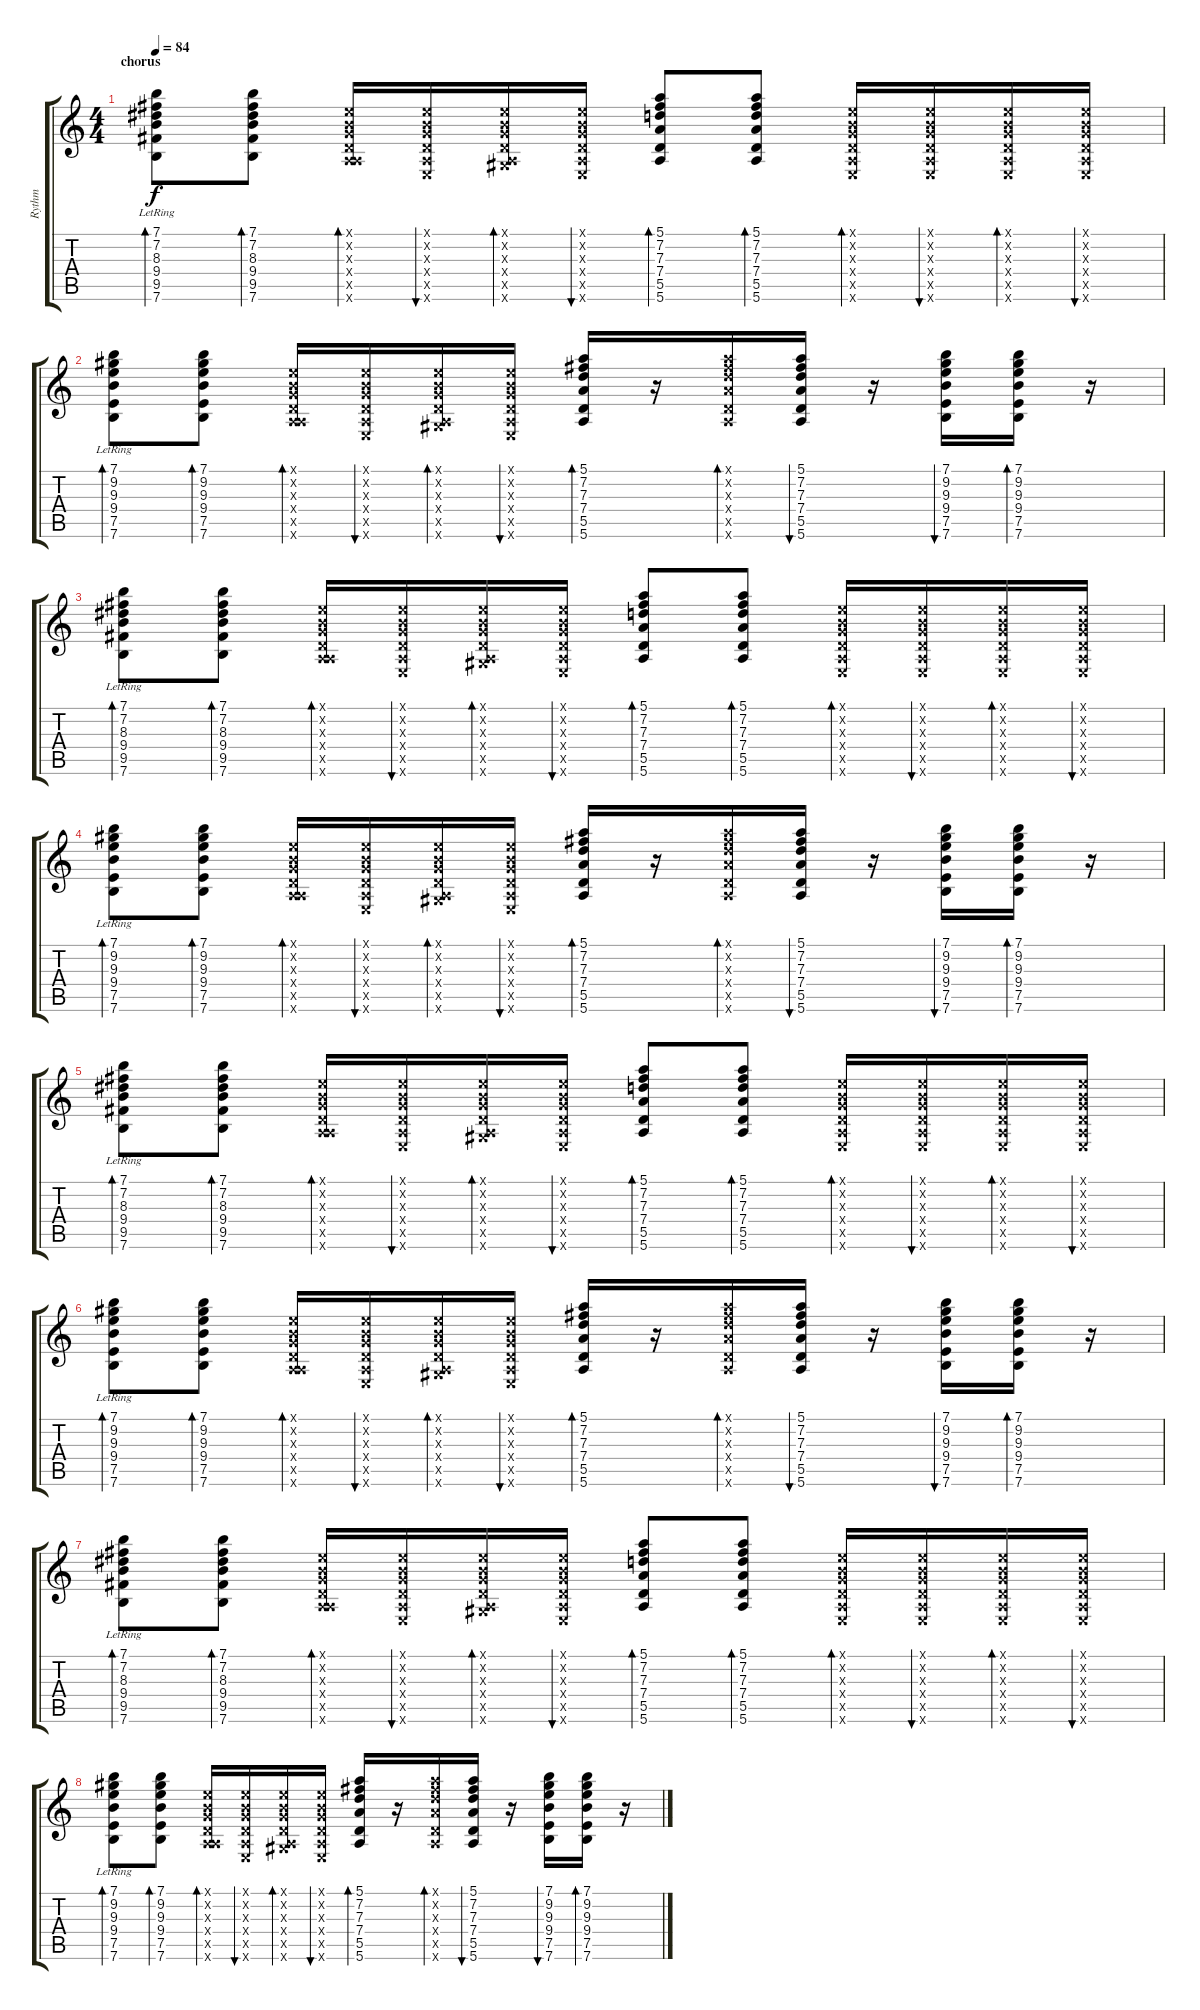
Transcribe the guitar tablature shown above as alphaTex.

\track ("Rythm" "Rythm") {instrument acousticguitarsteel}
\staff {score tabs}
\tuning (E4 B3 G3 D3 A2 E2) {hide}
\ts (4 4)
\section ("" "chorus")
\tempo 84
\clef g2
\ks c
(7.1 7.2 8.3 9.4 9.5 7.6{lr}).8{bd 30 dy f} (7.1 7.2 8.3 9.4 9.5 7.6).8{bd 30} (0.1{x} 0.2{x} 0.3{x} 0.4{x} 0.5{x} 5.6{x}).16{bd 30} (0.1{x} 0.2{x} 0.3{x} 0.4{x} 0.5{x} 0.6{x}).16{bu 30} (0.1{x} 0.2{x} 0.3{x} 0.4{x} 0.5{x} 4.6{x}).16{bd 30} (0.1{x} 0.2{x} 0.3{x} 0.4{x} 0.5{x} 0.6{x}).16{bu 30} (5.1 7.2 7.3 7.4 5.5 5.6).8{bd 30} (5.1 7.2 7.3 7.4 5.5 5.6).8{bd 30} (0.1{x} 0.2{x} 0.3{x} 0.4{x} 0.5{x} 0.6{x}).16{bd 30} (0.1{x} 0.2{x} 0.3{x} 0.4{x} 0.5{x} 0.6{x}).16{bu 30} (0.1{x} 0.2{x} 0.3{x} 0.4{x} 0.5{x} 0.6{x}).16{bd 30} (0.1{x} 0.2{x} 0.3{x} 0.4{x} 0.5{x} 0.6{x}).16{bu 30} |
(7.1 9.2 9.3 9.4 7.5 7.6{lr}).8{bd 30} (7.1 9.2 9.3 9.4 7.5 7.6).8{bd 30} (0.1{x} 0.2{x} 0.3{x} 0.4{x} 0.5{x} 5.6{x}).16{bd 30} (0.1{x} 0.2{x} 0.3{x} 0.4{x} 0.5{x} 0.6{x}).16{bu 30} (0.1{x} 0.2{x} 0.3{x} 0.4{x} 0.5{x} 4.6{x}).16{bd 30} (0.1{x} 0.2{x} 0.3{x} 0.4{x} 0.5{x} 0.6{x}).16{bu 30} (5.1 7.2 7.3 7.4 5.5 5.6).16{bd 30} r.16 (5.1{x} 7.2{x} 7.3{x} 7.4{x} 5.5{x} 5.6{x}).16{bd 30} (5.1 7.2 7.3 7.4 5.5 5.6).16{bu 30} r.16 (7.1 9.2 9.3 9.4 7.5 7.6).16{bu 30} (7.1 9.2 9.3 9.4 7.5 7.6).16{bd 30} r.16 |
(7.1 7.2 8.3 9.4 9.5 7.6{lr}).8{bd 30} (7.1 7.2 8.3 9.4 9.5 7.6).8{bd 30} (0.1{x} 0.2{x} 0.3{x} 0.4{x} 0.5{x} 5.6{x}).16{bd 30} (0.1{x} 0.2{x} 0.3{x} 0.4{x} 0.5{x} 0.6{x}).16{bu 30} (0.1{x} 0.2{x} 0.3{x} 0.4{x} 0.5{x} 4.6{x}).16{bd 30} (0.1{x} 0.2{x} 0.3{x} 0.4{x} 0.5{x} 0.6{x}).16{bu 30} (5.1 7.2 7.3 7.4 5.5 5.6).8{bd 30} (5.1 7.2 7.3 7.4 5.5 5.6).8{bd 30} (0.1{x} 0.2{x} 0.3{x} 0.4{x} 0.5{x} 0.6{x}).16{bd 30} (0.1{x} 0.2{x} 0.3{x} 0.4{x} 0.5{x} 0.6{x}).16{bu 30} (0.1{x} 0.2{x} 0.3{x} 0.4{x} 0.5{x} 0.6{x}).16{bd 30} (0.1{x} 0.2{x} 0.3{x} 0.4{x} 0.5{x} 0.6{x}).16{bu 30} |
(7.1 9.2 9.3 9.4 7.5 7.6{lr}).8{bd 30} (7.1 9.2 9.3 9.4 7.5 7.6).8{bd 30} (0.1{x} 0.2{x} 0.3{x} 0.4{x} 0.5{x} 5.6{x}).16{bd 30} (0.1{x} 0.2{x} 0.3{x} 0.4{x} 0.5{x} 0.6{x}).16{bu 30} (0.1{x} 0.2{x} 0.3{x} 0.4{x} 0.5{x} 4.6{x}).16{bd 30} (0.1{x} 0.2{x} 0.3{x} 0.4{x} 0.5{x} 0.6{x}).16{bu 30} (5.1 7.2 7.3 7.4 5.5 5.6).16{bd 30} r.16 (5.1{x} 7.2{x} 7.3{x} 7.4{x} 5.5{x} 5.6{x}).16{bd 30} (5.1 7.2 7.3 7.4 5.5 5.6).16{bu 30} r.16 (7.1 9.2 9.3 9.4 7.5 7.6).16{bu 30} (7.1 9.2 9.3 9.4 7.5 7.6).16{bd 30} r.16 |
(7.1 7.2 8.3 9.4 9.5 7.6{lr}).8{bd 30} (7.1 7.2 8.3 9.4 9.5 7.6).8{bd 30} (0.1{x} 0.2{x} 0.3{x} 0.4{x} 0.5{x} 5.6{x}).16{bd 30} (0.1{x} 0.2{x} 0.3{x} 0.4{x} 0.5{x} 0.6{x}).16{bu 30} (0.1{x} 0.2{x} 0.3{x} 0.4{x} 0.5{x} 4.6{x}).16{bd 30} (0.1{x} 0.2{x} 0.3{x} 0.4{x} 0.5{x} 0.6{x}).16{bu 30} (5.1 7.2 7.3 7.4 5.5 5.6).8{bd 30} (5.1 7.2 7.3 7.4 5.5 5.6).8{bd 30} (0.1{x} 0.2{x} 0.3{x} 0.4{x} 0.5{x} 0.6{x}).16{bd 30} (0.1{x} 0.2{x} 0.3{x} 0.4{x} 0.5{x} 0.6{x}).16{bu 30} (0.1{x} 0.2{x} 0.3{x} 0.4{x} 0.5{x} 0.6{x}).16{bd 30} (0.1{x} 0.2{x} 0.3{x} 0.4{x} 0.5{x} 0.6{x}).16{bu 30} |
(7.1 9.2 9.3 9.4 7.5 7.6{lr}).8{bd 30} (7.1 9.2 9.3 9.4 7.5 7.6).8{bd 30} (0.1{x} 0.2{x} 0.3{x} 0.4{x} 0.5{x} 5.6{x}).16{bd 30} (0.1{x} 0.2{x} 0.3{x} 0.4{x} 0.5{x} 0.6{x}).16{bu 30} (0.1{x} 0.2{x} 0.3{x} 0.4{x} 0.5{x} 4.6{x}).16{bd 30} (0.1{x} 0.2{x} 0.3{x} 0.4{x} 0.5{x} 0.6{x}).16{bu 30} (5.1 7.2 7.3 7.4 5.5 5.6).16{bd 30} r.16 (5.1{x} 7.2{x} 7.3{x} 7.4{x} 5.5{x} 5.6{x}).16{bd 30} (5.1 7.2 7.3 7.4 5.5 5.6).16{bu 30} r.16 (7.1 9.2 9.3 9.4 7.5 7.6).16{bu 30} (7.1 9.2 9.3 9.4 7.5 7.6).16{bd 30} r.16 |
(7.1 7.2 8.3 9.4 9.5 7.6{lr}).8{bd 30} (7.1 7.2 8.3 9.4 9.5 7.6).8{bd 30} (0.1{x} 0.2{x} 0.3{x} 0.4{x} 0.5{x} 5.6{x}).16{bd 30} (0.1{x} 0.2{x} 0.3{x} 0.4{x} 0.5{x} 0.6{x}).16{bu 30} (0.1{x} 0.2{x} 0.3{x} 0.4{x} 0.5{x} 4.6{x}).16{bd 30} (0.1{x} 0.2{x} 0.3{x} 0.4{x} 0.5{x} 0.6{x}).16{bu 30} (5.1 7.2 7.3 7.4 5.5 5.6).8{bd 30} (5.1 7.2 7.3 7.4 5.5 5.6).8{bd 30} (0.1{x} 0.2{x} 0.3{x} 0.4{x} 0.5{x} 0.6{x}).16{bd 30} (0.1{x} 0.2{x} 0.3{x} 0.4{x} 0.5{x} 0.6{x}).16{bu 30} (0.1{x} 0.2{x} 0.3{x} 0.4{x} 0.5{x} 0.6{x}).16{bd 30} (0.1{x} 0.2{x} 0.3{x} 0.4{x} 0.5{x} 0.6{x}).16{bu 30} |
(7.1 9.2 9.3 9.4 7.5 7.6{lr}).8{bd 30} (7.1 9.2 9.3 9.4 7.5 7.6).8{bd 30} (0.1{x} 0.2{x} 0.3{x} 0.4{x} 0.5{x} 5.6{x}).16{bd 30} (0.1{x} 0.2{x} 0.3{x} 0.4{x} 0.5{x} 0.6{x}).16{bu 30} (0.1{x} 0.2{x} 0.3{x} 0.4{x} 0.5{x} 4.6{x}).16{bd 30} (0.1{x} 0.2{x} 0.3{x} 0.4{x} 0.5{x} 0.6{x}).16{bu 30} (5.1 7.2 7.3 7.4 5.5 5.6).16{bd 30} r.16 (5.1{x} 7.2{x} 7.3{x} 7.4{x} 5.5{x} 5.6{x}).16{bd 30} (5.1 7.2 7.3 7.4 5.5 5.6).16{bu 30} r.16 (7.1 9.2 9.3 9.4 7.5 7.6).16{bu 30} (7.1 9.2 9.3 9.4 7.5 7.6).16{bd 30} r.16
